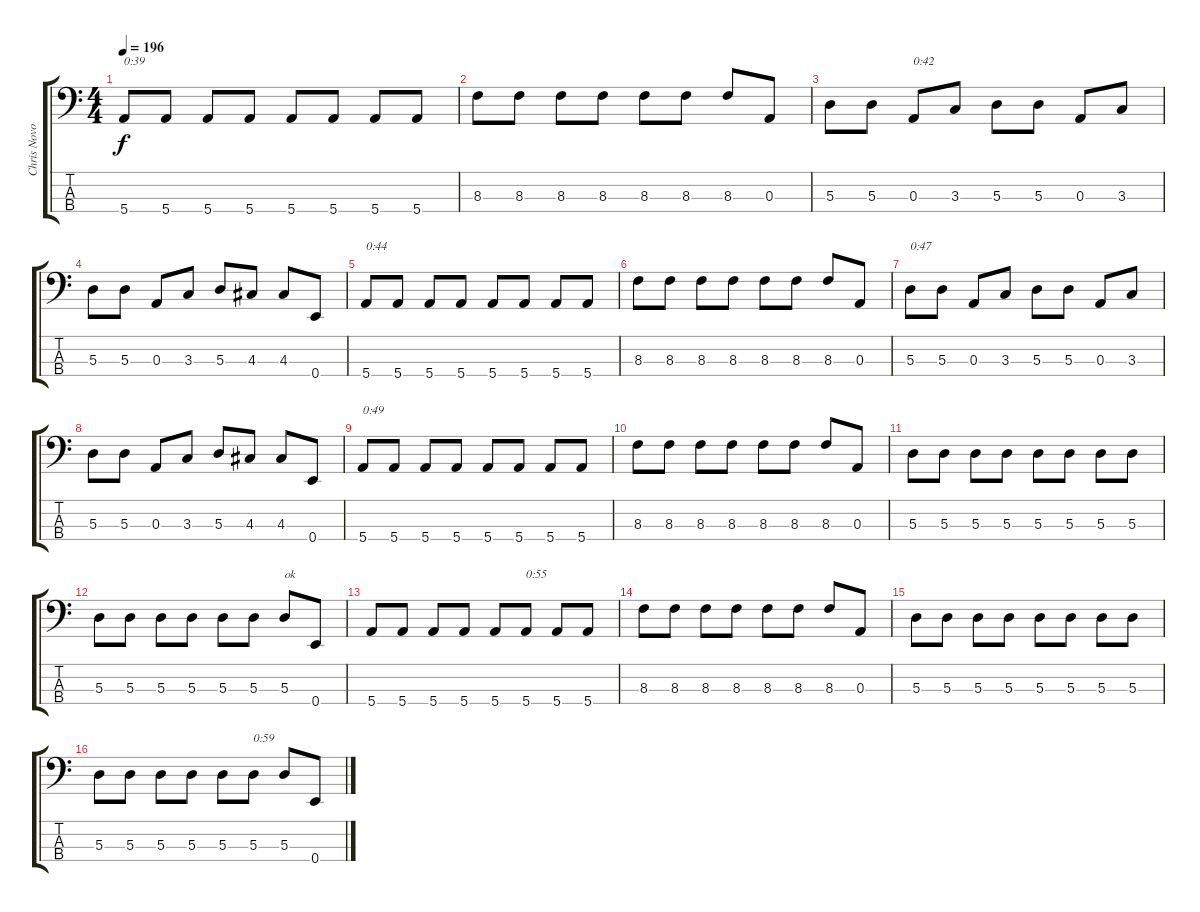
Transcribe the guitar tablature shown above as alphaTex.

\track ("Chris Novoselic (Bass)" "Chris Novo") {instrument electricbassfinger}
\staff {score tabs}
\tuning (G2 D2 A1 E1) {hide}
\ts (4 4)
\tempo 196
\clef f4
\ks c
5.4.8{txt "0:39" dy f} 5.4.8 5.4.8 5.4.8 5.4.8 5.4.8 5.4.8 5.4.8 |
8.3.8 8.3.8 8.3.8 8.3.8 8.3.8 8.3.8 8.3.8 0.3.8 |
5.3.8 5.3.8 0.3.8{txt "0:42"} 3.3.8 5.3.8 5.3.8 0.3.8 3.3.8 |
5.3.8 5.3.8 0.3.8 3.3.8 5.3.8 4.3.8 4.3.8 0.4.8 |
5.4.8{txt "0:44"} 5.4.8 5.4.8 5.4.8 5.4.8 5.4.8 5.4.8 5.4.8 |
8.3.8 8.3.8 8.3.8 8.3.8 8.3.8 8.3.8 8.3.8 0.3.8 |
5.3.8{txt "0:47"} 5.3.8 0.3.8 3.3.8 5.3.8 5.3.8 0.3.8 3.3.8 |
5.3.8 5.3.8 0.3.8 3.3.8 5.3.8 4.3.8 4.3.8 0.4.8 |
5.4.8{txt "0:49"} 5.4.8 5.4.8 5.4.8 5.4.8 5.4.8 5.4.8 5.4.8 |
8.3.8 8.3.8 8.3.8 8.3.8 8.3.8 8.3.8 8.3.8 0.3.8 |
5.3.8 5.3.8 5.3.8 5.3.8 5.3.8 5.3.8 5.3.8 5.3.8 |
5.3.8 5.3.8 5.3.8 5.3.8 5.3.8 5.3.8 5.3.8{txt "ok"} 0.4.8 |
5.4.8 5.4.8 5.4.8 5.4.8 5.4.8 5.4.8{txt "0:55"} 5.4.8 5.4.8 |
8.3.8 8.3.8 8.3.8 8.3.8 8.3.8 8.3.8 8.3.8 0.3.8 |
5.3.8 5.3.8 5.3.8 5.3.8 5.3.8 5.3.8 5.3.8 5.3.8 |
5.3.8 5.3.8 5.3.8 5.3.8 5.3.8 5.3.8{txt "0:59"} 5.3.8 0.4.8
